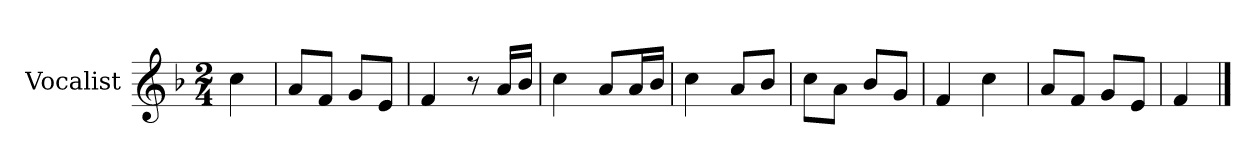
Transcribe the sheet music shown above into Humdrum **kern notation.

**kern
*part1
*staff1
*I"Vocalist
*k[b-]
*F:
*M2/4
=
4cc
=1
8aL
8fJ
8gL
8eJ
=2
4f
8r
16aLL
16b-JJ
=3
4cc
8aL
16aL
16b-JJ
=4
4cc
8aL
8b-J
=5
8ccL
8aJ
8b-L
8gJ
=6
4f
4cc
=7
8aL
8fJ
8gL
8eJ
=8
4f
==
*-
